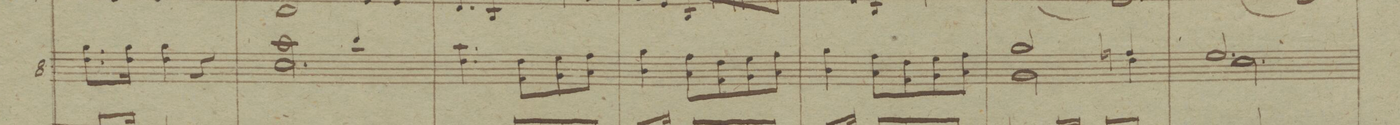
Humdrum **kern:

**kern	**dynam
*I"8.	*
*clefG2	*
*k[b-]	*
*M3/4	*
8.cc\L 8.ff	.
16cc\Jk 16ff	.
4cc\ 4ff	.
4r	.
=133	=133
*^	*
2gg\	2.b-\	.
4aa/	.	.
*v	*v	*
=134	=134
4.cc\ 4.gg	.
8e\L 8cc	.
8f\ 8dd	.
8g\J 8ee	.
=135	=135
4a\ 4ff	.
8g\L 8ee	.
8e\ 8cc	.
8f\ 8dd	.
8g\J 8ee	.
=136	=136
4a\ 4ff	.
8g\L 8ee	.
8e\ 8cc	.
8f\ 8dd	.
8g\J 8ee	.
=137	=137
*^	*
2ff/	2f\	.
4ee-/	4cc\	.
=138	=138	=138
2.dd/	2.b-\	.
=139	=139	=139
*-	*-	*-
